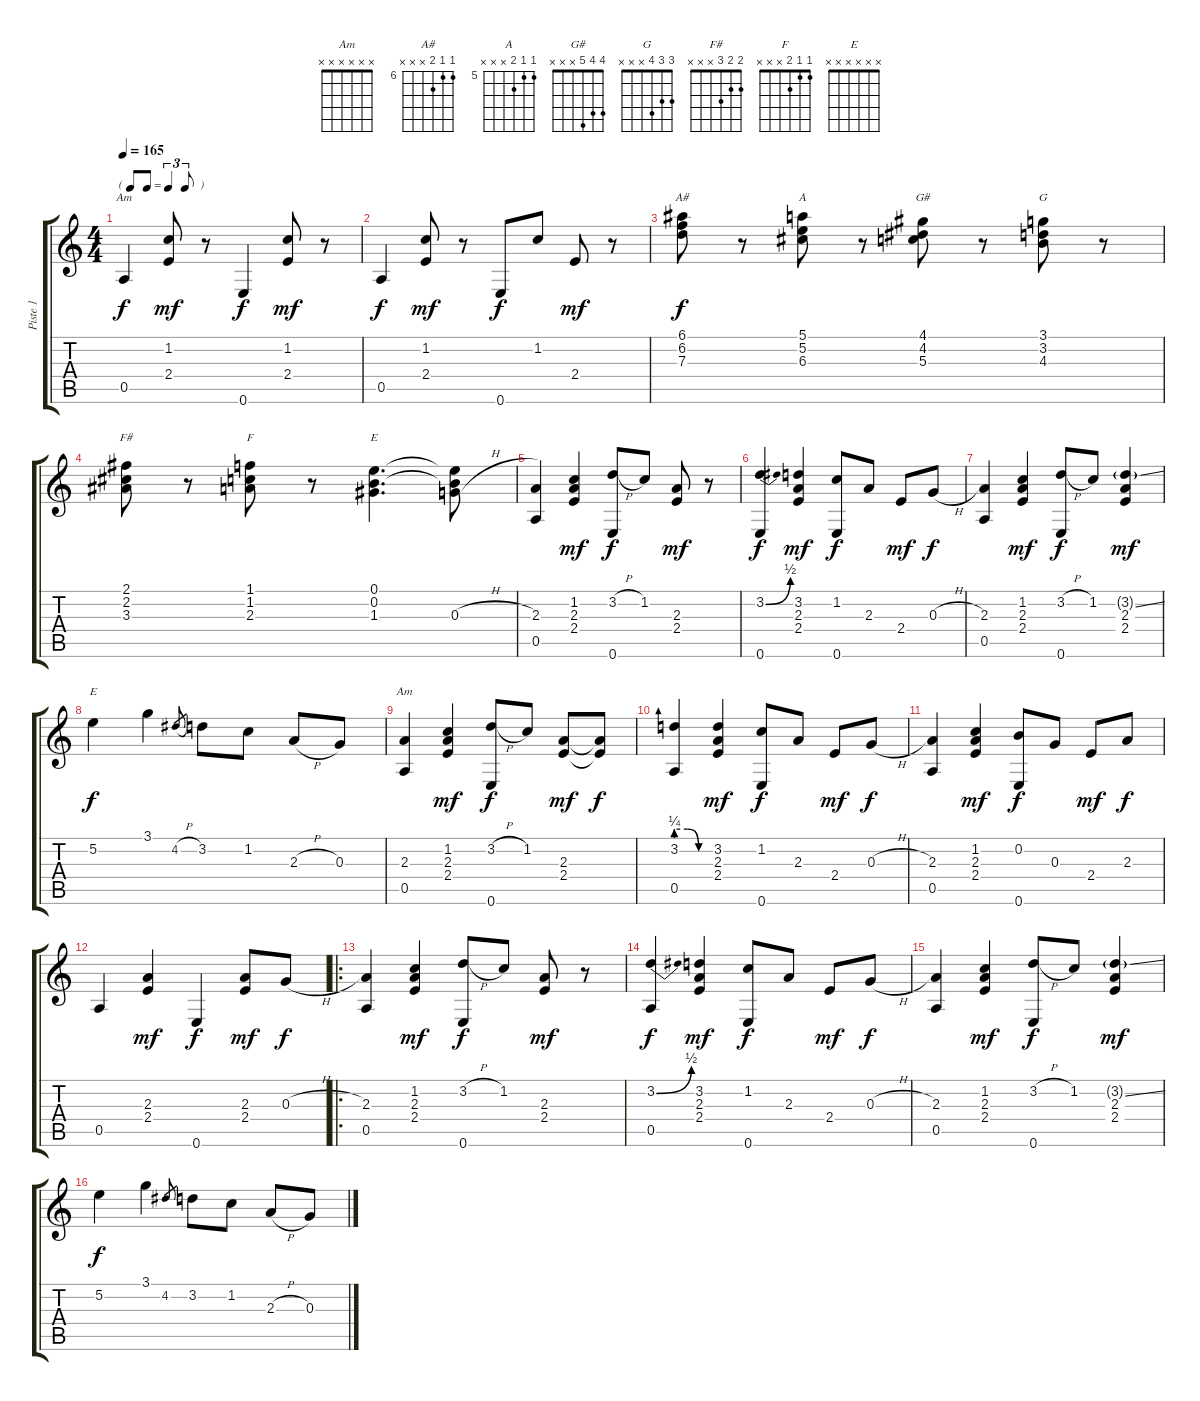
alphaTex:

\track ("Piste 1" "Piste 1") {instrument acousticguitarnylon}
\staff {score tabs}
\tuning (E4 B3 G3 D3 A2 E2) {hide}
\chord ("Am" 0 1 2 2 0 0)
\chord ("A#" 6 6 7 x x x) {firstfret 6}
\chord ("A" 5 5 6 x x x) {firstfret 5}
\chord ("G#" 4 4 5 x x x)
\chord ("G" 3 3 4 x x x)
\chord ("F#" 2 2 3 x x x)
\chord ("F" 1 1 2 x x x)
\chord ("E" 0 0 1 x x x)
\chord ("E" x x x x x x)
\chord ("Am" x x x x x x)
\ts (4 4)
\tf triplet8th
\tempo 165
\clef g2
\ks c
0.5.4{ch "Am" dy f volume 12 balance 8 instrument acousticguitarnylon} (1.2 2.4).8{dy mf} r.8 0.6.4{dy f} (1.2 2.4).8{dy mf} r.8 |
0.5.4{dy f} (1.2 2.4).8{dy mf} r.8 0.6.8{dy f} 1.2.8 2.4.8{dy mf} r.8 |
(6.1 6.2 7.3).8{ch "A#" dy f} r.8 (5.1 5.2 6.3).8{ch "A"} r.8 (4.1 4.2 5.3).8{ch "G#"} r.8 (3.1 3.2 4.3).8{ch "G"} r.8 |
(2.1 2.2 3.3).8{ch "F#"} r.8 (1.1 1.2 2.3).8{ch "F"} r.8 (0.1 0.2 1.3).4{d ch "E"} (0.1{t} 0.2{t} 0.3{h}).8 |
(2.3 0.5).4 (1.2 2.3 2.4).4{dy mf} (3.2{h} 0.6).8{dy f} 1.2.8 (2.3 2.4).8{dy mf} r.8 |
(3.2{be (bend 0 0 60 2)} 0.6).4{dy f} (3.2 2.3 2.4).4{dy mf} (1.2 0.6).8{dy f} 2.3.8 2.4.8{dy mf} 0.3{h}.8{dy f} |
(2.3 0.5).4 (1.2 2.3 2.4).4{dy mf} (3.2{h} 0.6).8{dy f} 1.2.8 (3.2{ss g} 2.3 2.4).4{dy mf} |
5.2.4{ch "E" dy f} 3.1.4 4.2{h}.8{gr} 3.2.8 1.2.8 2.3{h}.8 0.3.8 |
(2.3 0.5).4{ch "Am"} (1.2 2.3 2.4).4{dy mf} (3.2{h} 0.6).8{dy f} 1.2.8 (2.3 2.4).8{dy mf} (2.3{t} 2.4{t}).8{dy f} |
(3.2{be (custom 0 1 20 1 40 0 60 0)} 0.5).4 (3.2 2.3 2.4).4{dy mf} (1.2 0.6).8{dy f} 2.3.8 2.4.8{dy mf} 0.3{h}.8{dy f} |
(2.3 0.5).4 (1.2 2.3 2.4).4{dy mf} (0.2 0.6).8{dy f} 0.3.8 2.4.8{dy mf} 2.3.8{dy f} |
0.5.4 (2.3 2.4).4{dy mf} 0.6.4{dy f} (2.3 2.4).8{dy mf} 0.3{h}.8{dy f} |
\ro
(2.3 0.5).4 (1.2 2.3 2.4).4{dy mf} (3.2{h} 0.6).8{dy f} 1.2.8 (2.3 2.4).8{dy mf} r.8 |
(3.2{be (bend 0 0 60 2)} 0.5).4{dy f} (3.2 2.3 2.4).4{dy mf} (1.2 0.6).8{dy f} 2.3.8 2.4.8{dy mf} 0.3{h}.8{dy f} |
(2.3 0.5).4 (1.2 2.3 2.4).4{dy mf} (3.2{h} 0.6).8{dy f} 1.2.8 (3.2{ss g} 2.3 2.4).4{dy mf} |
5.2.4{dy f} 3.1.4 4.2.8{gr} 3.2.8 1.2.8 2.3{h}.8 0.3.8
